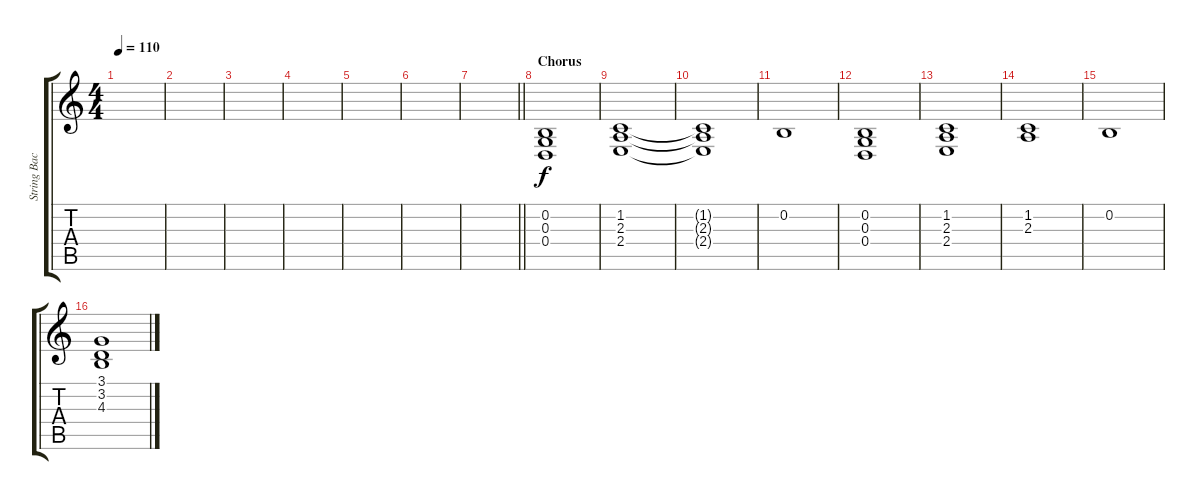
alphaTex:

\track ("String Background" "String Bac") {instrument stringensemble1}
\staff {score tabs}
\tuning (E4 B3 G3 D3 A2 E2) {hide}
\ts (4 4)
\tempo 110
\clef g2
\ks c
|
|
|
|
|
|
\barLineRight lightlight
|
\section ("" "Chorus")
(0.2 0.3 0.4).1 |
(1.2 2.3 2.4).1 |
(1.2{t} 2.3{t} 2.4{t}).1 |
0.2.1 |
(0.2 0.3 0.4).1 |
(1.2 2.3 2.4).1 |
(1.2 2.3).1 |
0.2.1 |
(3.1 3.2 4.3).1
